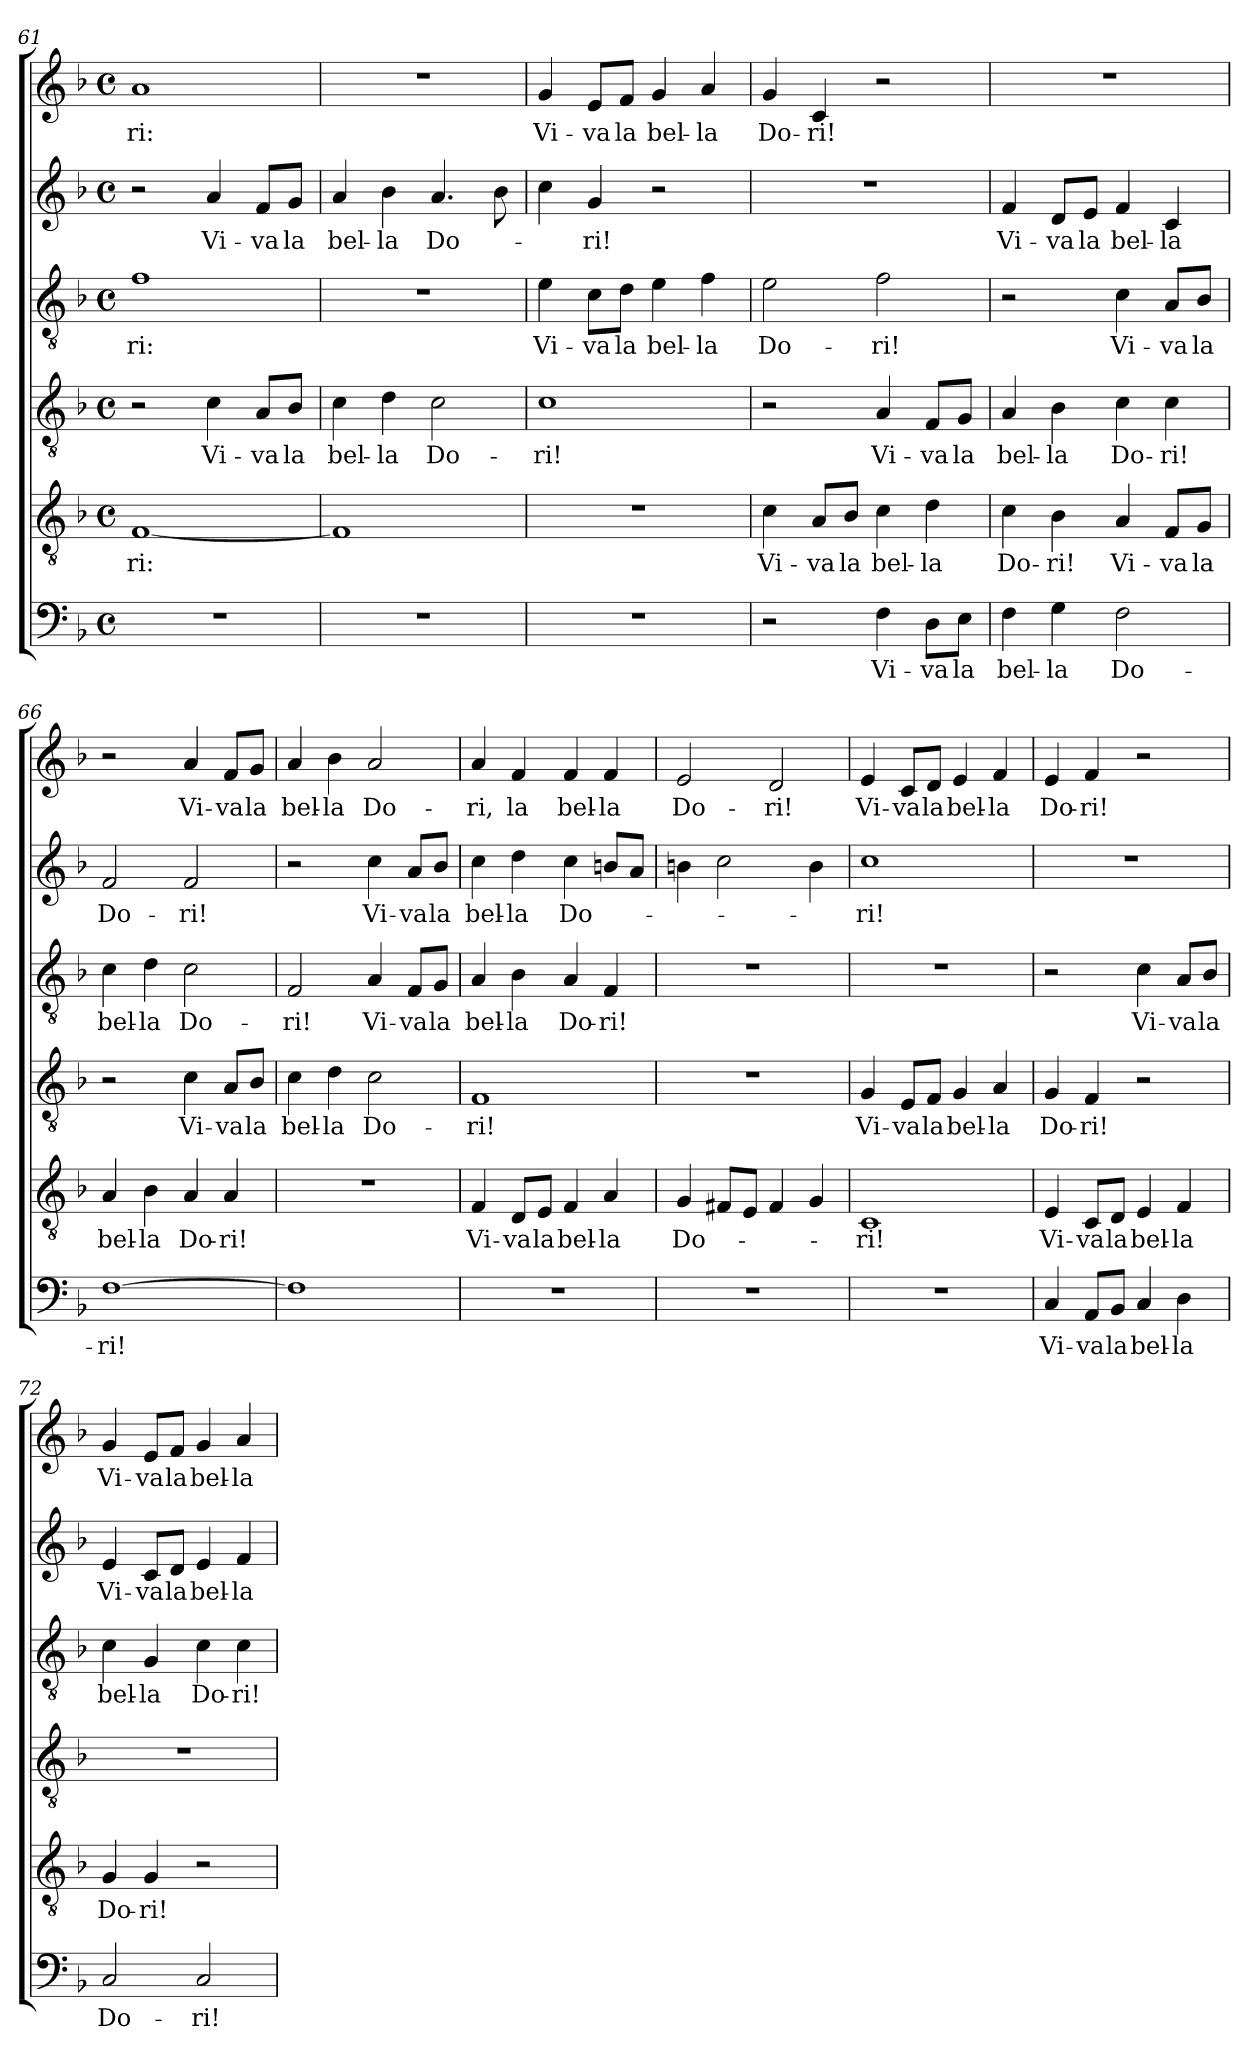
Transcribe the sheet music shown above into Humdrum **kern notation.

**kern	**text	**kern	**text	**kern	**text	**kern	**text	**kern	**text	**kern	**text
*part6	*part6	*part5	*part5	*part4	*part4	*part3	*part3	*part2	*part2	*part1	*part1
*staff6	*staff6	*staff5	*staff5	*staff4	*staff4	*staff3	*staff3	*staff2	*staff2	*staff1	*staff1
*clefF4	*	*clefGv2	*	*clefGv2	*	*clefGv2	*	*clefG2	*	*clefG2	*
*k[b-]	*	*k[b-]	*	*k[b-]	*	*k[b-]	*	*k[b-]	*	*k[b-]	*
*F:	*	*F:	*	*F:	*	*F:	*	*F:	*	*F:	*
*M4/4	*	*M4/4	*	*M4/4	*	*M4/4	*	*M4/4	*	*M4/4	*
*met(c)	*	*met(c)	*	*met(c)	*	*met(c)	*	*met(c)	*	*met(c)	*
=61	=61	=61	=61	=61	=61	=61	=61	=61	=61	=61	=61
1r	.	[1F	-ri:	2r	.	1f	-ri:	2r	.	1a	-ri:
.	.	.	.	4c\	Vi-	.	.	4a/	Vi-	.	.
.	.	.	.	8A/L	-va	.	.	8f/L	-va	.	.
.	.	.	.	8B-/J	la	.	.	8g/J	la	.	.
=62	=62	=62	=62	=62	=62	=62	=62	=62	=62	=62	=62
1r	.	1F]	.	4c\	bel-	1r	.	4a/	bel-	1r	.
.	.	.	.	4d\	-la	.	.	4b-\	-la	.	.
.	.	.	.	2c\	Do-	.	.	4.a/	Do-	.	.
.	.	.	.	.	.	.	.	8b-\	.	.	.
=63	=63	=63	=63	=63	=63	=63	=63	=63	=63	=63	=63
1r	.	1r	.	1c	-ri!	4e\	Vi-	4cc\	.	4g/	Vi-
.	.	.	.	.	.	8c\L	-va	4g/	-ri!	8e/L	-va
.	.	.	.	.	.	8d\J	la	.	.	8f/J	la
.	.	.	.	.	.	4e\	bel-	2r	.	4g/	bel-
.	.	.	.	.	.	4f\	-la	.	.	4a/	-la
=64	=64	=64	=64	=64	=64	=64	=64	=64	=64	=64	=64
2r	.	4c\	Vi-	2r	.	2e\	Do-	1r	.	4g/	Do-
.	.	8A/L	-va	.	.	.	.	.	.	4c/	-ri!
.	.	8B-/J	la	.	.	.	.	.	.	.	.
4F\	Vi-	4c\	bel-	4A/	Vi-	2f\	-ri!	.	.	2r	.
8D\L	-va	4d\	-la	8F/L	-va	.	.	.	.	.	.
8E\J	la	.	.	8G/J	la	.	.	.	.	.	.
=65	=65	=65	=65	=65	=65	=65	=65	=65	=65	=65	=65
4F\	bel-	4c\	Do-	4A/	bel-	2r	.	4f/	Vi-	1r	.
4G\	-la	4B-\	-ri!	4B-\	-la	.	.	8d/L	-va	.	.
.	.	.	.	.	.	.	.	8e/J	la	.	.
2F\	Do-	4A/	Vi-	4c\	Do-	4c\	Vi-	4f/	bel-	.	.
.	.	8F/L	-va	4c\	-ri!	8A/L	-va	4c/	-la	.	.
.	.	8G/J	la	.	.	8B-/J	la	.	.	.	.
=66	=66	=66	=66	=66	=66	=66	=66	=66	=66	=66	=66
[1F	-ri!	4A/	bel-	2r	.	4c\	bel-	2f/	Do-	2r	.
.	.	4B-\	-la	.	.	4d\	-la	.	.	.	.
.	.	4A/	Do-	4c\	Vi-	2c\	Do-	2f/	-ri!	4a/	Vi-
.	.	4A/	-ri!	8A/L	-va	.	.	.	.	8f/L	-va
.	.	.	.	8B-/J	la	.	.	.	.	8g/J	la
!!LO:LB:g=z
=67	=67	=67	=67	=67	=67	=67	=67	=67	=67	=67	=67
1F]	.	1r	.	4c\	bel-	2F/	-ri!	2r	.	4a/	bel-
.	.	.	.	4d\	-la	.	.	.	.	4b-\	-la
.	.	.	.	2c\	Do-	4A/	Vi-	4cc\	Vi-	2a/	Do-
.	.	.	.	.	.	8F/L	-va	8a/L	-va	.	.
.	.	.	.	.	.	8G/J	la	8b-/J	la	.	.
=68	=68	=68	=68	=68	=68	=68	=68	=68	=68	=68	=68
1r	.	4F/	Vi-	1F	-ri!	4A/	bel-	4cc\	bel-	4a/	-ri,
.	.	8D/L	-va	.	.	4B-\	-la	4dd\	-la	4f/	la
.	.	8E/J	la	.	.	.	.	.	.	.	.
.	.	4F/	bel-	.	.	4A/	Do-	4cc\	Do-	4f/	bel-
.	.	4A/	-la	.	.	4F/	-ri!	8bn/L	.	4f/	-la
.	.	.	.	.	.	.	.	8a/J	.	.	.
=69	=69	=69	=69	=69	=69	=69	=69	=69	=69	=69	=69
1r	.	4G/	Do-	1r	.	1r	.	4bn\	.	2e/	Do-
.	.	8F#X/L	.	.	.	.	.	2cc\	.	.	.
.	.	8E/J	.	.	.	.	.	.	.	.	.
.	.	4F#/	.	.	.	.	.	.	.	2d/	-ri!
.	.	4G/	.	.	.	.	.	4b\	.	.	.
=70	=70	=70	=70	=70	=70	=70	=70	=70	=70	=70	=70
1r	.	1C	-ri!	4G/	Vi-	1r	.	1cc	-ri!	4e/	Vi-
.	.	.	.	8E/L	-va	.	.	.	.	8c/L	-va
.	.	.	.	8F/J	la	.	.	.	.	8d/J	la
.	.	.	.	4G/	bel-	.	.	.	.	4e/	bel-
.	.	.	.	4A/	-la	.	.	.	.	4f/	-la
=71	=71	=71	=71	=71	=71	=71	=71	=71	=71	=71	=71
4C/	Vi-	4E/	Vi-	4G/	Do-	2r	.	1r	.	4e/	Do-
8AA/L	-va	8C/L	-va	4F/	-ri!	.	.	.	.	4f/	-ri!
8BB-/J	la	8D/J	la	.	.	.	.	.	.	.	.
4C/	bel-	4E/	bel-	2r	.	4c\	Vi-	.	.	2r	.
4D\	-la	4F/	-la	.	.	8A/L	-va	.	.	.	.
.	.	.	.	.	.	8B-/J	la	.	.	.	.
=72	=72	=72	=72	=72	=72	=72	=72	=72	=72	=72	=72
2C/	Do-	4G/	Do-	1r	.	4c\	bel-	4e/	Vi-	4g/	Vi-
.	.	4G/	-ri!	.	.	4G/	-la	8c/L	-va	8e/L	-va
.	.	.	.	.	.	.	.	8d/J	la	8f/J	la
2C/	-ri!	2r	.	.	.	4c\	Do-	4e/	bel-	4g/	bel-
.	.	.	.	.	.	4c\	-ri!	4f/	-la	4a/	-la
=	=	=	=	=	=	=	=	=	=	=	=
*-	*-	*-	*-	*-	*-	*-	*-	*-	*-	*-	*-
